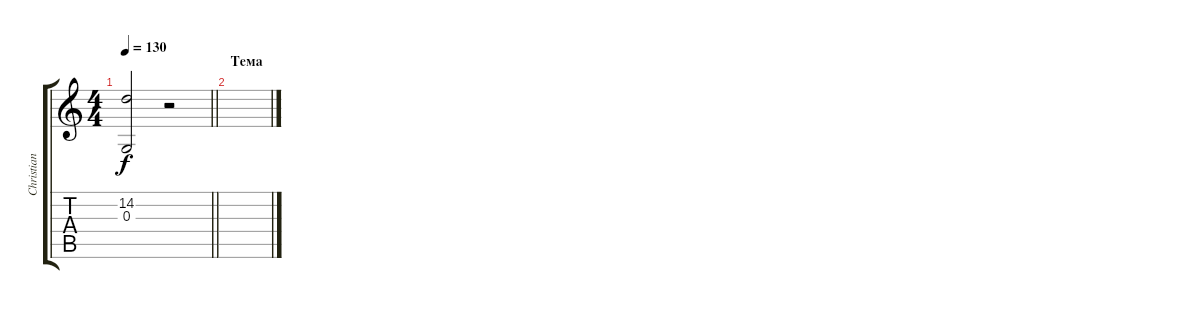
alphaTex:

\track ("Christian Lorenz" "Christian ") {instrument lead3calliope}
\staff {score tabs}
\tuning (E4 C4 G3 C3 G2 C2) {hide}
\ts (4 4)
\tempo 130
\clef g2
\barLineRight lightlight
\ks c
(14.2{t} 0.3{t}).2{dy f} r.2 |
\section ("" "Тема")
